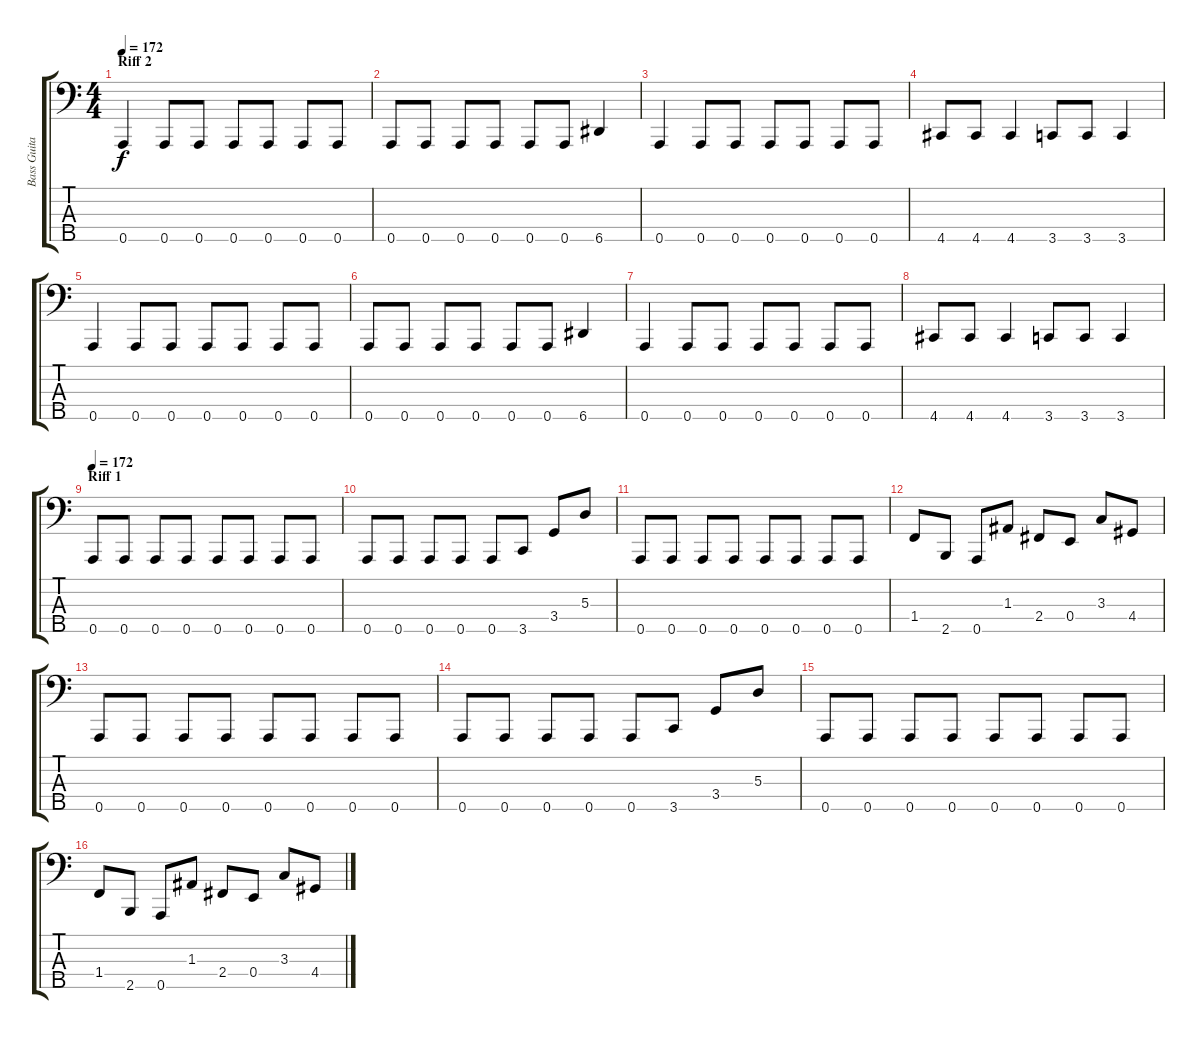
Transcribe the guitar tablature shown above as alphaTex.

\track ("Bass Guitar" "Bass Guita") {instrument electricbasspick}
\staff {score tabs}
\tuning (G2 D2 A1 E1 A0) {hide}
\ts (4 4)
\section ("" "Riff 2")
\tempo 172
\clef f4
\ks c
0.5.4{dy f} 0.5.8 0.5.8 0.5.8 0.5.8 0.5.8 0.5.8 |
0.5.8 0.5.8 0.5.8 0.5.8 0.5.8 0.5.8 6.5.4 |
0.5.4 0.5.8 0.5.8 0.5.8 0.5.8 0.5.8 0.5.8 |
4.5.8 4.5.8 4.5.4 3.5.8 3.5.8 3.5.4 |
0.5.4 0.5.8 0.5.8 0.5.8 0.5.8 0.5.8 0.5.8 |
0.5.8 0.5.8 0.5.8 0.5.8 0.5.8 0.5.8 6.5.4 |
0.5.4 0.5.8 0.5.8 0.5.8 0.5.8 0.5.8 0.5.8 |
4.5.8 4.5.8 4.5.4 3.5.8 3.5.8 3.5.4 |
\section ("" "Riff 1")
\tempo 172
0.5.8 0.5.8 0.5.8 0.5.8 0.5.8 0.5.8 0.5.8 0.5.8 |
0.5.8 0.5.8 0.5.8 0.5.8 0.5.8 3.5.8 3.4.8 5.3.8 |
0.5.8 0.5.8 0.5.8 0.5.8 0.5.8 0.5.8 0.5.8 0.5.8 |
1.4.8 2.5.8 0.5.8 1.3.8 2.4.8 0.4.8 3.3.8 4.4.8 |
0.5.8 0.5.8 0.5.8 0.5.8 0.5.8 0.5.8 0.5.8 0.5.8 |
0.5.8 0.5.8 0.5.8 0.5.8 0.5.8 3.5.8 3.4.8 5.3.8 |
0.5.8 0.5.8 0.5.8 0.5.8 0.5.8 0.5.8 0.5.8 0.5.8 |
1.4.8 2.5.8 0.5.8 1.3.8 2.4.8 0.4.8 3.3.8 4.4.8
